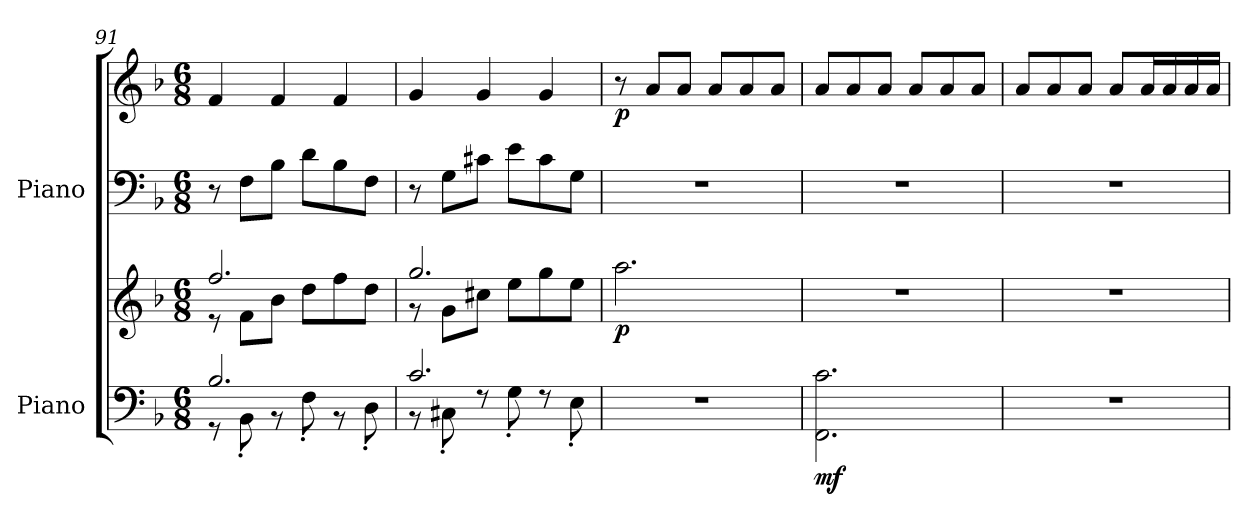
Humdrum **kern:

**kern	**kern	**dynam	**kern	**kern	**dynam
*part2	*part2	*part2	*part1	*part1	*part1
*staff4	*staff3	*staff3/4	*staff2	*staff1	*staff1/2
*I"Piano	*	*	*I"Piano	*	*
*I'Pno.	*	*	*I'Pno.	*	*
!!LO:LB:g=z
*clefF4	*clefG2	*	*clefF4	*clefG2	*
*k[b-]	*k[b-]	*	*k[b-]	*k[b-]	*
*M6/8	*M6/8	*	*M6/8	*M6/8	*
=91	=91	=91	=91	=91	=91
*^	*^	*	*	*	*
2.B-/	8r	2.ff/	8r	.	8r	4f/	.
.	8BB-'\	.	8f\L	.	8F\L	.	.
.	8r	.	8b-\J	.	8B-\J	4f/	.
.	8F'\	.	8dd\L	.	8d\L	.	.
.	8r	.	8ff\	.	8B-\	4f/	.
.	8D'\	.	8dd\J	.	8F\J	.	.
=92	=92	=92	=92	=92	=92	=92	=92
2.c/	8r	2.gg/	8r	.	8r	4g/	.
.	8C#X'\	.	8g\L	.	8G\L	.	.
.	8rF	.	8cc#X\J	.	8c#X\J	4g/	.
.	8G'\	.	8ee\L	.	8e\L	.	.
.	8rF	.	8gg\	.	8c#\	4g/	.
.	8E'\	.	8ee\J	.	8G\J	.	.
=93	=93	=93	=93	=93	=93	=93	=93
!	!	!	!	!LO:DY:b	!	!	!LO:DY:b
*v	*v	*	*	*	*	*	*
*	*v	*v	*	*	*	*
2.r	2.aa\	p	2.r	8r	p
.	.	.	.	8a/L	.
.	.	.	.	8a/J	.
.	.	.	.	8a/L	.
.	.	.	.	8a/	.
.	.	.	.	8a/J	.
=94	=94	=94	=94	=94	=94
!	!	!LO:DY:b=2	!	!	!
2.FF\ 2.c\	2.r	mf	2.r	8a/L	.
.	.	.	.	8a/	.
.	.	.	.	8a/J	.
.	.	.	.	8a/L	.
.	.	.	.	8a/	.
.	.	.	.	8a/J	.
!!LO:PB:g=z
=95	=95	=95	=95	=95	=95
2.r	2.r	.	2.r	8a/L	.
.	.	.	.	8a/	.
.	.	.	.	8a/J	.
.	.	.	.	8a/L	.
.	.	.	.	16a/L	.
.	.	.	.	16a/	.
.	.	.	.	16a/	.
.	.	.	.	16a/JJ	.
=	=	=	=	=	=
*-	*-	*-	*-	*-	*-
